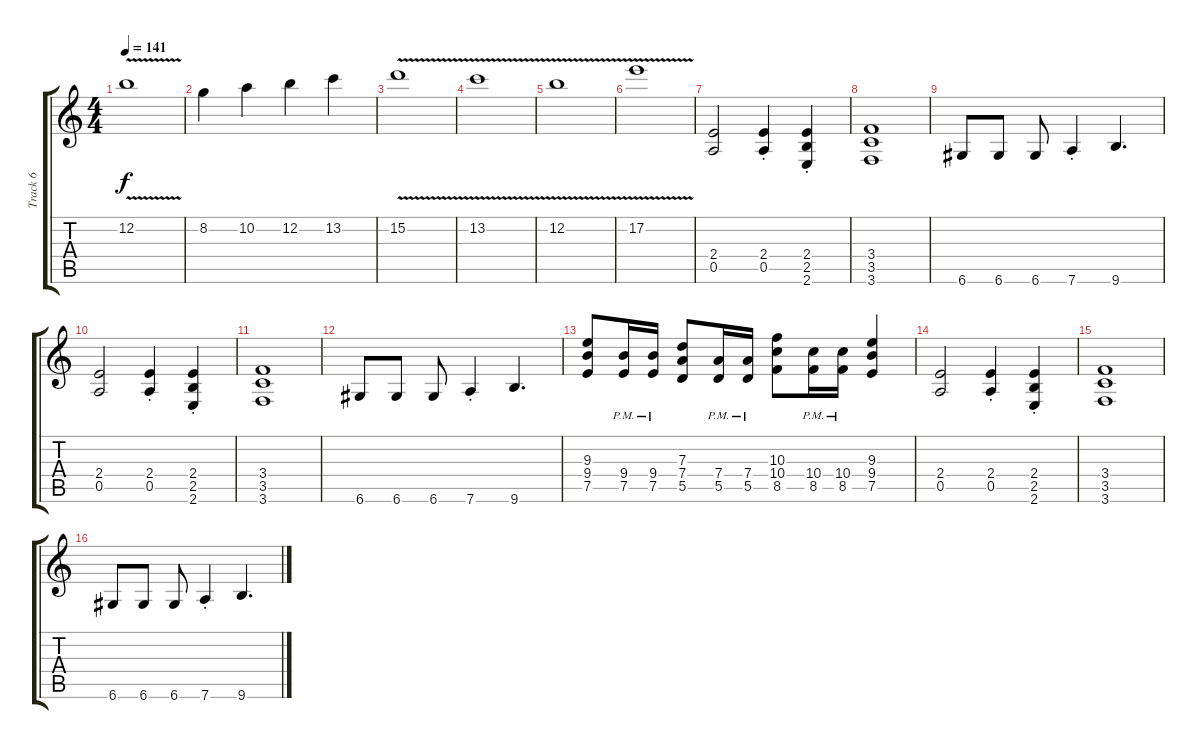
\track ("Track 6" "Track 6") {instrument distortionguitar}
\staff {score tabs}
\tuning (E4 B3 G3 D3 A2 D2) {hide}
\ts (4 4)
\tempo 141
\clef g2
\ks c
12.2{v}.1{dy f} |
8.2.4 10.2.4 12.2.4 13.2.4 |
15.2{v}.1 |
13.2{v}.1 |
12.2{v}.1 |
17.2{v}.1 |
(2.4 0.5).2 (2.4{st} 0.5{st}).4 (2.4{st} 2.5{st} 2.6{st}).4 |
(3.4 3.5 3.6).1 |
6.6.8 6.6.8 6.6.8 7.6{st}.4 9.6.4{d} |
(2.4 0.5).2 (2.4{st} 0.5{st}).4 (2.4{st} 2.5{st} 2.6{st}).4 |
(3.4 3.5 3.6).1 |
6.6.8 6.6.8 6.6.8 7.6{st}.4 9.6.4{d} |
(9.3 9.4 7.5).8 (9.4{pm} 7.5{pm}).16 (9.4{pm} 7.5{pm}).16 (7.3 7.4 5.5).8 (7.4{pm} 5.5{pm}).16 (7.4{pm} 5.5{pm}).16 (10.3 10.4 8.5).8 (10.4{pm} 8.5{pm}).16 (10.4{pm} 8.5{pm}).16 (9.3 9.4 7.5).4 |
(2.4 0.5).2 (2.4{st} 0.5{st}).4 (2.4{st} 2.5{st} 2.6{st}).4 |
(3.4 3.5 3.6).1 |
6.6.8 6.6.8 6.6.8 7.6{st}.4 9.6.4{d}
